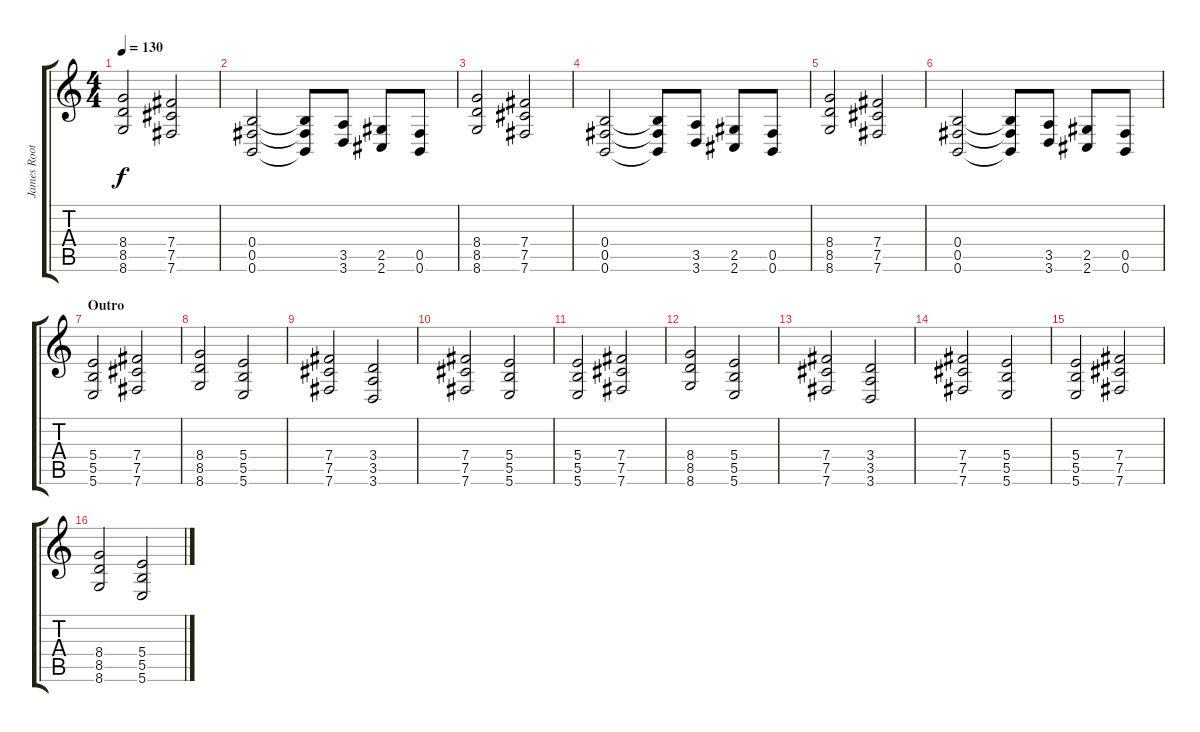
\track ("James Roots" "James Root") {instrument distortionguitar}
\staff {score tabs}
\tuning (Db4 Ab3 E3 B2 Gb2 B1) {hide}
\ts (4 4)
\tempo 130
\clef g2
\ks c
(8.4 8.5 8.6).2{dy f} (7.4 7.5 7.6).2 |
(0.4 0.5 0.6).2 (0.4{t} 0.5{t} 0.6{t}).8 (3.5 3.6).8 (2.5 2.6).8 (0.5 0.6).8 |
(8.4 8.5 8.6).2 (7.4 7.5 7.6).2 |
(0.4 0.5 0.6).2 (0.4{t} 0.5{t} 0.6{t}).8 (3.5 3.6).8 (2.5 2.6).8 (0.5 0.6).8 |
(8.4 8.5 8.6).2 (7.4 7.5 7.6).2 |
(0.4 0.5 0.6).2 (0.4{t} 0.5{t} 0.6{t}).8 (3.5 3.6).8 (2.5 2.6).8 (0.5 0.6).8 |
\section ("" "Outro")
(5.4 5.5 5.6).2 (7.4 7.5 7.6).2 |
(8.4 8.5 8.6).2 (5.4 5.5 5.6).2 |
(7.4 7.5 7.6).2 (3.4 3.5 3.6).2 |
(7.4 7.5 7.6).2 (5.4 5.5 5.6).2 |
(5.4 5.5 5.6).2 (7.4 7.5 7.6).2 |
(8.4 8.5 8.6).2 (5.4 5.5 5.6).2 |
(7.4 7.5 7.6).2 (3.4 3.5 3.6).2 |
(7.4 7.5 7.6).2 (5.4 5.5 5.6).2 |
(5.4 5.5 5.6).2 (7.4 7.5 7.6).2 |
(8.4 8.5 8.6).2 (5.4 5.5 5.6).2
